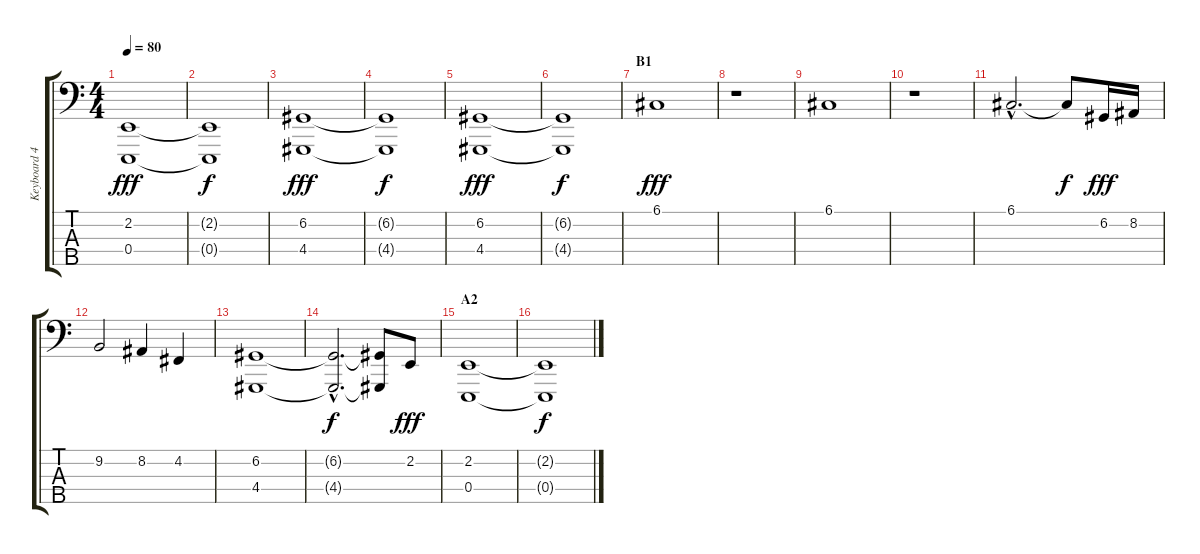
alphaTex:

\track ("Keyboard 4" "Keyboard 4") {instrument stringensemble1}
\staff {score tabs}
\tuning (G2 D2 A1 E1 B0) {hide}
\ts (4 4)
\tempo 80
\clef f4
\ks c
(2.2 0.4).1{dy fff} |
(2.2{t} 0.4{t}).1{dy f} |
(6.2 4.4).1{dy fff} |
(6.2{t} 4.4{t}).1{dy f} |
(6.2 4.4).1{dy fff} |
(6.2{t} 4.4{t}).1{dy f} |
\section ("" "B1")
6.1.1{dy fff} |
r.1 |
6.1.1 |
r.1 |
6.1{hac}.2{d} 6.1{t}.8{dy f} 6.2.16{dy fff} 8.2.16 |
9.2.2 8.2.4 4.2.4 |
(6.2 4.4).1 |
(6.2{hac t} 4.4{hac t}).2{d dy f} (6.2{t} 4.4{t}).8 2.2.8{dy fff} |
\section ("" "A2")
(2.2 0.4).1 |
(2.2{t} 0.4{t}).1{dy f}
